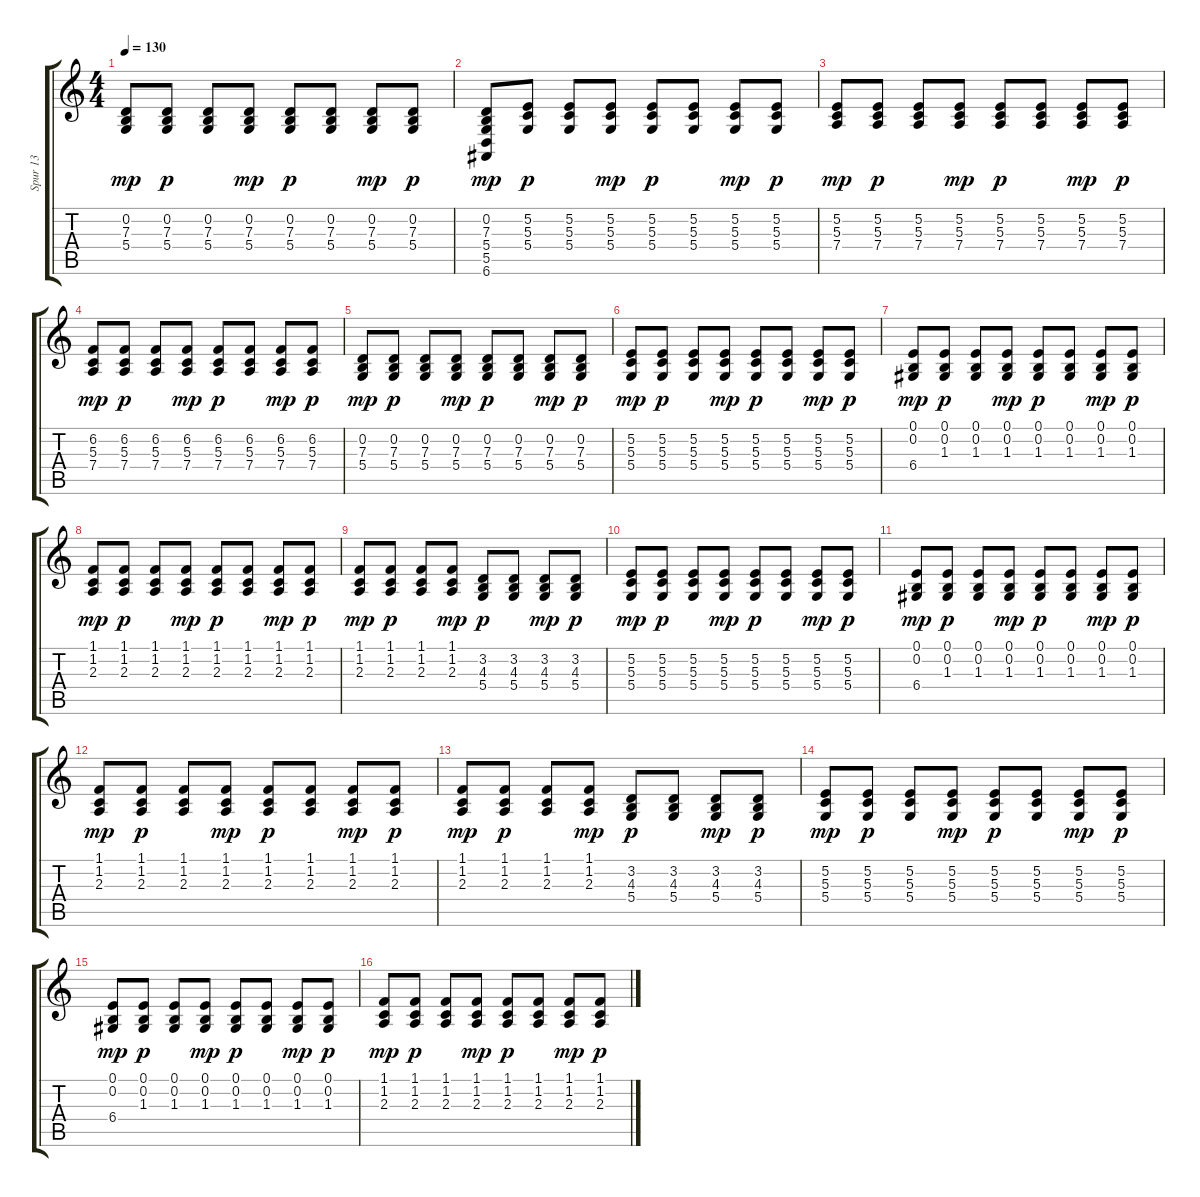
\track ("Spur 13" "Spur 13") {instrument brightacousticpiano}
\staff {score tabs}
\tuning (E4 B3 G3 D3 A2 E2) {hide}
\ts (4 4)
\tempo 130
\clef g2
\ks c
(0.2 7.3 5.4).8{dy mp} (0.2 7.3 5.4).8{dy p} (0.2 7.3 5.4).8 (0.2 7.3 5.4).8{dy mp} (0.2 7.3 5.4).8{dy p} (0.2 7.3 5.4).8 (0.2 7.3 5.4).8{dy mp} (0.2 7.3 5.4).8{dy p} |
(0.2 7.3 5.4 5.5 6.6).8{dy mp} (5.2 5.3 5.4).8{dy p} (5.2 5.3 5.4).8 (5.2 5.3 5.4).8{dy mp} (5.2 5.3 5.4).8{dy p} (5.2 5.3 5.4).8 (5.2 5.3 5.4).8{dy mp} (5.2 5.3 5.4).8{dy p} |
(5.2 5.3 7.4).8{dy mp} (5.2 5.3 7.4).8{dy p} (5.2 5.3 7.4).8 (5.2 5.3 7.4).8{dy mp} (5.2 5.3 7.4).8{dy p} (5.2 5.3 7.4).8 (5.2 5.3 7.4).8{dy mp} (5.2 5.3 7.4).8{dy p} |
(6.2 5.3 7.4).8{dy mp} (6.2 5.3 7.4).8{dy p} (6.2 5.3 7.4).8 (6.2 5.3 7.4).8{dy mp} (6.2 5.3 7.4).8{dy p} (6.2 5.3 7.4).8 (6.2 5.3 7.4).8{dy mp} (6.2 5.3 7.4).8{dy p} |
(0.2 7.3 5.4).8{dy mp} (0.2 7.3 5.4).8{dy p} (0.2 7.3 5.4).8 (0.2 7.3 5.4).8{dy mp} (0.2 7.3 5.4).8{dy p} (0.2 7.3 5.4).8 (0.2 7.3 5.4).8{dy mp} (0.2 7.3 5.4).8{dy p} |
(5.2 5.3 5.4).8{dy mp} (5.2 5.3 5.4).8{dy p} (5.2 5.3 5.4).8 (5.2 5.3 5.4).8{dy mp} (5.2 5.3 5.4).8{dy p} (5.2 5.3 5.4).8 (5.2 5.3 5.4).8{dy mp} (5.2 5.3 5.4).8{dy p} |
(0.1 0.2 6.4).8{dy mp} (0.1 0.2 1.3).8{dy p} (0.1 0.2 1.3).8 (0.1 0.2 1.3).8{dy mp} (0.1 0.2 1.3).8{dy p} (0.1 0.2 1.3).8 (0.1 0.2 1.3).8{dy mp} (0.1 0.2 1.3).8{dy p} |
(1.1 1.2 2.3).8{dy mp} (1.1 1.2 2.3).8{dy p} (1.1 1.2 2.3).8 (1.1 1.2 2.3).8{dy mp} (1.1 1.2 2.3).8{dy p} (1.1 1.2 2.3).8 (1.1 1.2 2.3).8{dy mp} (1.1 1.2 2.3).8{dy p} |
(1.1 1.2 2.3).8{dy mp} (1.1 1.2 2.3).8{dy p} (1.1 1.2 2.3).8 (1.1 1.2 2.3).8{dy mp} (3.2 4.3 5.4).8{dy p} (3.2 4.3 5.4).8 (3.2 4.3 5.4).8{dy mp} (3.2 4.3 5.4).8{dy p} |
(5.2 5.3 5.4).8{dy mp} (5.2 5.3 5.4).8{dy p} (5.2 5.3 5.4).8 (5.2 5.3 5.4).8{dy mp} (5.2 5.3 5.4).8{dy p} (5.2 5.3 5.4).8 (5.2 5.3 5.4).8{dy mp} (5.2 5.3 5.4).8{dy p} |
(0.1 0.2 6.4).8{dy mp} (0.1 0.2 1.3).8{dy p} (0.1 0.2 1.3).8 (0.1 0.2 1.3).8{dy mp} (0.1 0.2 1.3).8{dy p} (0.1 0.2 1.3).8 (0.1 0.2 1.3).8{dy mp} (0.1 0.2 1.3).8{dy p} |
(1.1 1.2 2.3).8{dy mp} (1.1 1.2 2.3).8{dy p} (1.1 1.2 2.3).8 (1.1 1.2 2.3).8{dy mp} (1.1 1.2 2.3).8{dy p} (1.1 1.2 2.3).8 (1.1 1.2 2.3).8{dy mp} (1.1 1.2 2.3).8{dy p} |
(1.1 1.2 2.3).8{dy mp} (1.1 1.2 2.3).8{dy p} (1.1 1.2 2.3).8 (1.1 1.2 2.3).8{dy mp} (3.2 4.3 5.4).8{dy p} (3.2 4.3 5.4).8 (3.2 4.3 5.4).8{dy mp} (3.2 4.3 5.4).8{dy p} |
(5.2 5.3 5.4).8{dy mp} (5.2 5.3 5.4).8{dy p} (5.2 5.3 5.4).8 (5.2 5.3 5.4).8{dy mp} (5.2 5.3 5.4).8{dy p} (5.2 5.3 5.4).8 (5.2 5.3 5.4).8{dy mp} (5.2 5.3 5.4).8{dy p} |
(0.1 0.2 6.4).8{dy mp} (0.1 0.2 1.3).8{dy p} (0.1 0.2 1.3).8 (0.1 0.2 1.3).8{dy mp} (0.1 0.2 1.3).8{dy p} (0.1 0.2 1.3).8 (0.1 0.2 1.3).8{dy mp} (0.1 0.2 1.3).8{dy p} |
(1.1 1.2 2.3).8{dy mp} (1.1 1.2 2.3).8{dy p} (1.1 1.2 2.3).8 (1.1 1.2 2.3).8{dy mp} (1.1 1.2 2.3).8{dy p} (1.1 1.2 2.3).8 (1.1 1.2 2.3).8{dy mp} (1.1 1.2 2.3).8{dy p}
